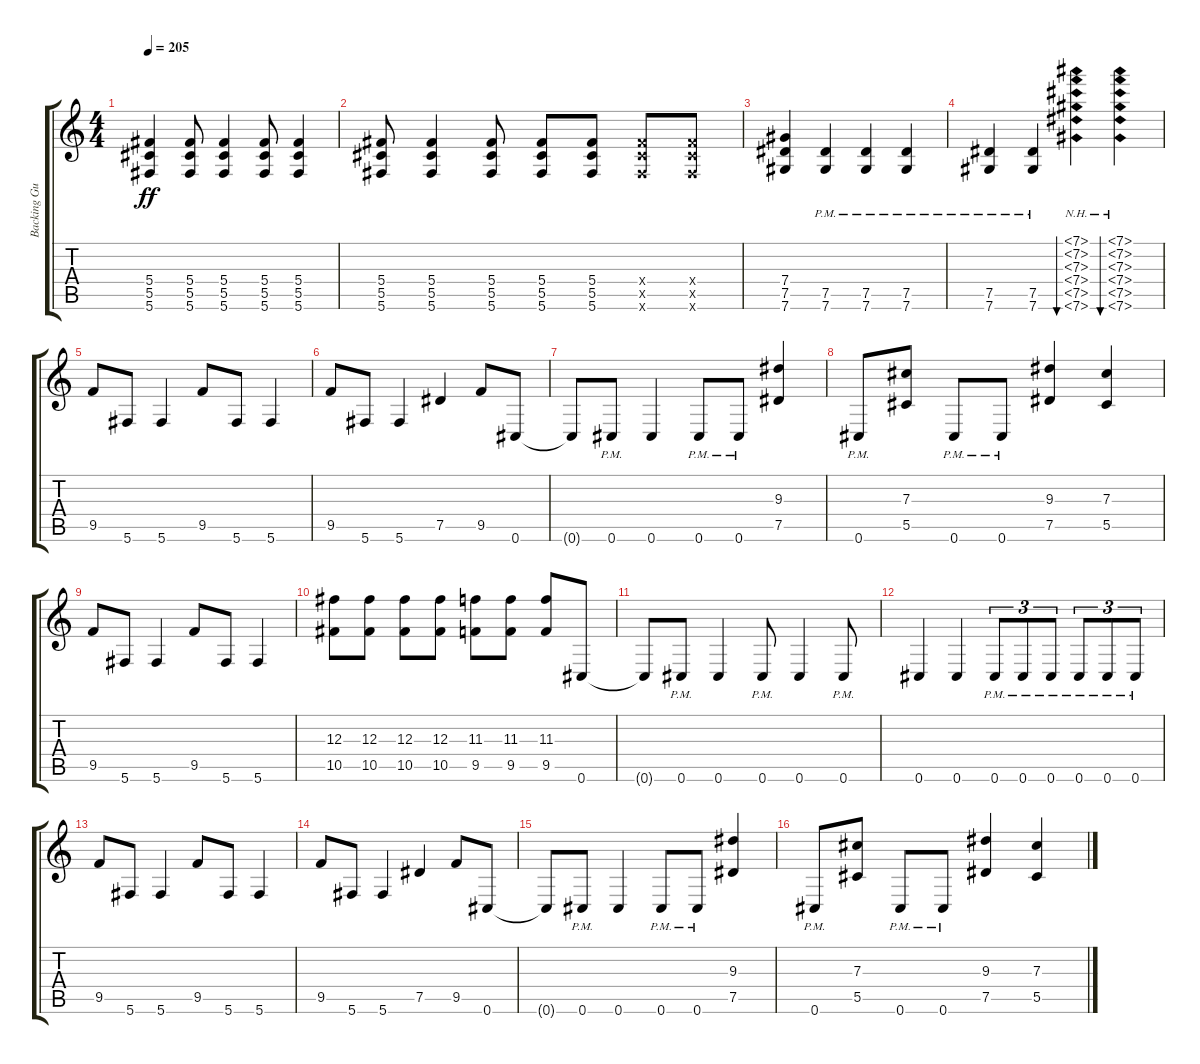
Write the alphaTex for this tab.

\track ("Backing Guitar R" "Backing Gu") {instrument distortionguitar}
\staff {score tabs}
\tuning (Eb4 Bb3 Gb3 Db3 Ab2 Db2) {hide}
\ts (4 4)
\tempo 205
\clef g2
\ks c
(5.4 5.5 5.6).4{dy ff} (5.4 5.5 5.6).8 (5.4 5.5 5.6).4 (5.4 5.5 5.6).8 (5.4 5.5 5.6).4 |
(5.4 5.5 5.6).8 (5.4 5.5 5.6).4 (5.4 5.5 5.6).8 (5.4 5.5 5.6).8 (5.4 5.5 5.6).8 (5.4{x} 5.5{x} 5.6{x}).8 (5.4{x} 5.5{x} 5.6{x}).8 |
(7.4 7.5 7.6).4 (7.5{pm} 7.6{pm}).4 (7.5{pm} 7.6{pm}).4 (7.5{pm} 7.6{pm}).4 |
(7.5{pm} 7.6{pm}).4 (7.5{pm} 7.6{pm}).4 (7.1{nh} 7.2{nh} 7.3{nh} 7.4{nh} 7.5{nh} 7.6{nh}).4{bu 30} (7.1{nh} 7.2{nh} 7.3{nh} 7.4{nh} 7.5{nh} 7.6{nh}).4{bu 30} |
9.5.8 5.6.8 5.6.4 9.5.8 5.6.8 5.6.4 |
9.5.8 5.6.8 5.6.4 7.5.4 9.5.8 0.6.8 |
0.6{t}.8 0.6{pm}.8 0.6.4 0.6{pm}.8 0.6{pm}.8 (9.3 7.5).4 |
0.6{pm}.8 (7.3 5.5).8 0.6{pm}.8 0.6{pm}.8 (9.3 7.5).4 (7.3 5.5).4 |
9.5.8 5.6.8 5.6.4 9.5.8 5.6.8 5.6.4 |
(12.3 10.5).8 (12.3 10.5).8 (12.3 10.5).8 (12.3 10.5).8 (11.3 9.5).8 (11.3 9.5).8 (11.3 9.5).8 0.6.8 |
0.6{t}.8 0.6{pm}.8 0.6.4 0.6{pm}.8 0.6.4 0.6{pm}.8 |
0.6.4 0.6.4 0.6{pm}.8{tu (3 2)} 0.6{pm}.8{tu (3 2)} 0.6{pm}.8{tu (3 2)} 0.6{pm}.8{tu (3 2)} 0.6{pm}.8{tu (3 2)} 0.6{pm}.8{tu (3 2)} |
9.5.8 5.6.8 5.6.4 9.5.8 5.6.8 5.6.4 |
9.5.8 5.6.8 5.6.4 7.5.4 9.5.8 0.6.8 |
0.6{t}.8 0.6{pm}.8 0.6.4 0.6{pm}.8 0.6{pm}.8 (9.3 7.5).4 |
0.6{pm}.8 (7.3 5.5).8 0.6{pm}.8 0.6{pm}.8 (9.3 7.5).4 (7.3 5.5).4
